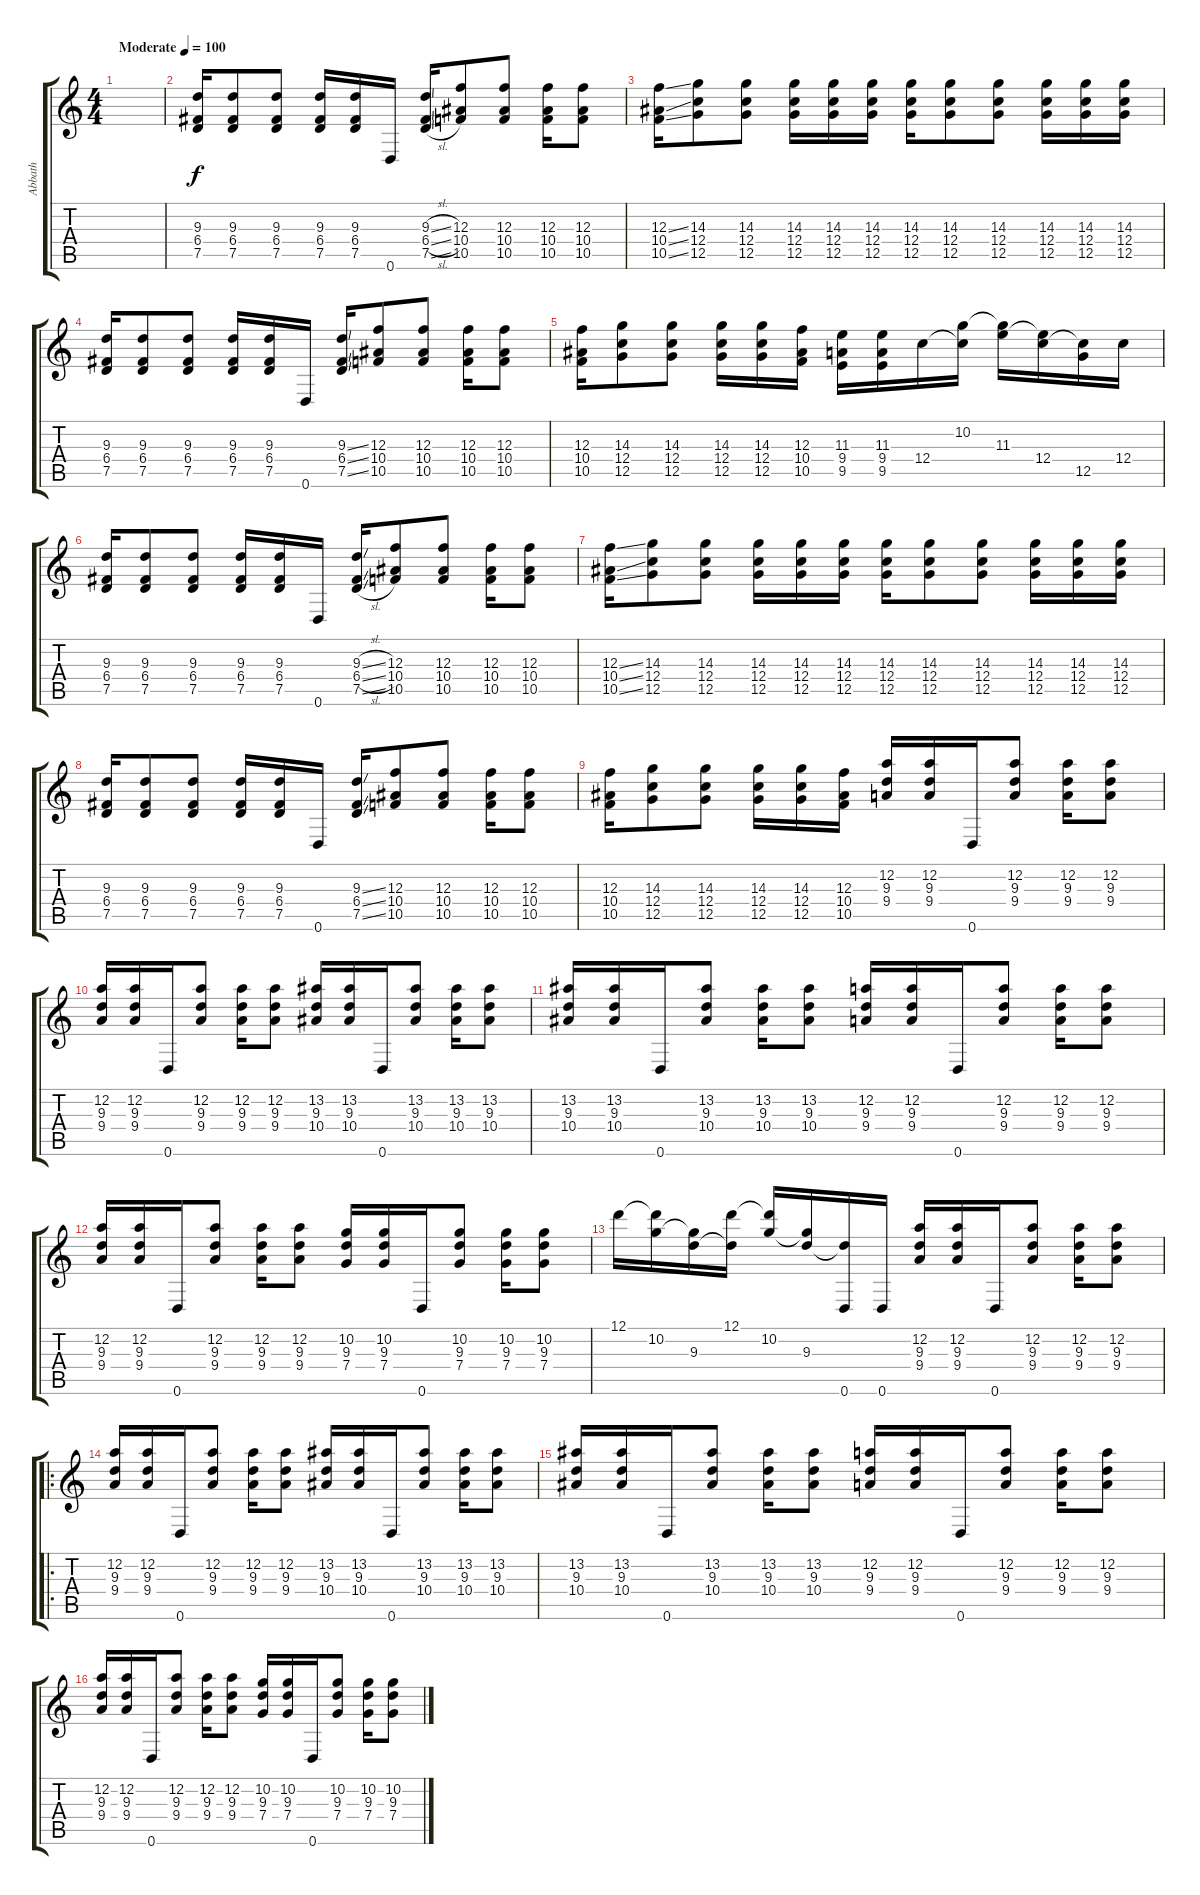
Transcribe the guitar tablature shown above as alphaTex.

\track ("Abbath" "Abbath") {instrument distortionguitar}
\staff {score tabs}
\tuning (D4 A3 F3 C3 G2 D2) {hide}
\ts (4 4)
\tempo (100 "Moderate")
\clef g2
\ks c
|
(9.3 6.4 7.5).16 (9.3 6.4 7.5).8 (9.3 6.4 7.5).8 (9.3 6.4 7.5).16 (9.3 6.4 7.5).16 0.6.16 (9.3{sl} 6.4{sl} 7.5{sl}).16 (12.3 10.4 10.5).8 (12.3 10.4 10.5).8 (12.3 10.4 10.5).16 (12.3 10.4 10.5).8 |
(12.3{ss} 10.4{ss} 10.5{ss}).16 (14.3 12.4 12.5).8 (14.3 12.4 12.5).8 (14.3 12.4 12.5).16 (14.3 12.4 12.5).16 (14.3 12.4 12.5).16 (14.3 12.4 12.5).16 (14.3 12.4 12.5).8 (14.3 12.4 12.5).8 (14.3 12.4 12.5).16 (14.3 12.4 12.5).16 (14.3 12.4 12.5).16 |
(9.3 6.4 7.5).16 (9.3 6.4 7.5).8 (9.3 6.4 7.5).8 (9.3 6.4 7.5).16 (9.3 6.4 7.5).16 0.6.16 (9.3{ss} 6.4{ss} 7.5{ss}).16 (12.3 10.4 10.5).8 (12.3 10.4 10.5).8 (12.3 10.4 10.5).16 (12.3 10.4 10.5).8 |
(12.3 10.4 10.5).16 (14.3 12.4 12.5).8 (14.3 12.4 12.5).8 (14.3 12.4 12.5).16 (14.3 12.4 12.5).16 (12.3 10.4 10.5).16 (11.3 9.4 9.5).16 (11.3 9.4 9.5).16 12.4.16 (10.2 12.4{t}).16 (10.2{t} 11.3).16 (11.3{t} 12.4).16 (12.4{t} 12.5).16 12.4.16 |
(9.3 6.4 7.5).16 (9.3 6.4 7.5).8 (9.3 6.4 7.5).8 (9.3 6.4 7.5).16 (9.3 6.4 7.5).16 0.6.16 (9.3{sl} 6.4{sl} 7.5{sl}).16 (12.3 10.4 10.5).8 (12.3 10.4 10.5).8 (12.3 10.4 10.5).16 (12.3 10.4 10.5).8 |
(12.3{ss} 10.4{ss} 10.5{ss}).16 (14.3 12.4 12.5).8 (14.3 12.4 12.5).8 (14.3 12.4 12.5).16 (14.3 12.4 12.5).16 (14.3 12.4 12.5).16 (14.3 12.4 12.5).16 (14.3 12.4 12.5).8 (14.3 12.4 12.5).8 (14.3 12.4 12.5).16 (14.3 12.4 12.5).16 (14.3 12.4 12.5).16 |
(9.3 6.4 7.5).16 (9.3 6.4 7.5).8 (9.3 6.4 7.5).8 (9.3 6.4 7.5).16 (9.3 6.4 7.5).16 0.6.16 (9.3{ss} 6.4{ss} 7.5{ss}).16 (12.3 10.4 10.5).8 (12.3 10.4 10.5).8 (12.3 10.4 10.5).16 (12.3 10.4 10.5).8 |
(12.3 10.4 10.5).16 (14.3 12.4 12.5).8 (14.3 12.4 12.5).8 (14.3 12.4 12.5).16 (14.3 12.4 12.5).16 (12.3 10.4 10.5).16 (12.2 9.3 9.4).16 (12.2 9.3 9.4).16 0.6.16 (12.2 9.3 9.4).8 (12.2 9.3 9.4).16 (12.2 9.3 9.4).8 |
(12.2 9.3 9.4).16 (12.2 9.3 9.4).16 0.6.16 (12.2 9.3 9.4).8 (12.2 9.3 9.4).16 (12.2 9.3 9.4).8 (13.2 9.3 10.4).16 (13.2 9.3 10.4).16 0.6.16 (13.2 9.3 10.4).8 (13.2 9.3 10.4).16 (13.2 9.3 10.4).8 |
(13.2 9.3 10.4).16 (13.2 9.3 10.4).16 0.6.16 (13.2 9.3 10.4).8 (13.2 9.3 10.4).16 (13.2 9.3 10.4).8 (12.2 9.3 9.4).16 (12.2 9.3 9.4).16 0.6.16 (12.2 9.3 9.4).8 (12.2 9.3 9.4).16 (12.2 9.3 9.4).8 |
(12.2 9.3 9.4).16 (12.2 9.3 9.4).16 0.6.16 (12.2 9.3 9.4).8 (12.2 9.3 9.4).16 (12.2 9.3 9.4).8 (10.2 9.3 7.4).16 (10.2 9.3 7.4).16 0.6.16 (10.2 9.3 7.4).8 (10.2 9.3 7.4).16 (10.2 9.3 7.4).8 |
12.1.16 (12.1{t} 10.2).16 (10.2{t} 9.3).16 (12.1 9.3{t}).16 (12.1{t} 10.2).16 (10.2{t} 9.3).16 (9.3{t} 0.6).16 0.6.16 (12.2 9.3 9.4).16 (12.2 9.3 9.4).16 0.6.16 (12.2 9.3 9.4).8 (12.2 9.3 9.4).16 (12.2 9.3 9.4).8 |
\ro
(12.2 9.3 9.4).16 (12.2 9.3 9.4).16 0.6.16 (12.2 9.3 9.4).8 (12.2 9.3 9.4).16 (12.2 9.3 9.4).8 (13.2 9.3 10.4).16 (13.2 9.3 10.4).16 0.6.16 (13.2 9.3 10.4).8 (13.2 9.3 10.4).16 (13.2 9.3 10.4).8 |
(13.2 9.3 10.4).16 (13.2 9.3 10.4).16 0.6.16 (13.2 9.3 10.4).8 (13.2 9.3 10.4).16 (13.2 9.3 10.4).8 (12.2 9.3 9.4).16 (12.2 9.3 9.4).16 0.6.16 (12.2 9.3 9.4).8 (12.2 9.3 9.4).16 (12.2 9.3 9.4).8 |
(12.2 9.3 9.4).16 (12.2 9.3 9.4).16 0.6.16 (12.2 9.3 9.4).8 (12.2 9.3 9.4).16 (12.2 9.3 9.4).8 (10.2 9.3 7.4).16 (10.2 9.3 7.4).16 0.6.16 (10.2 9.3 7.4).8 (10.2 9.3 7.4).16 (10.2 9.3 7.4).8
